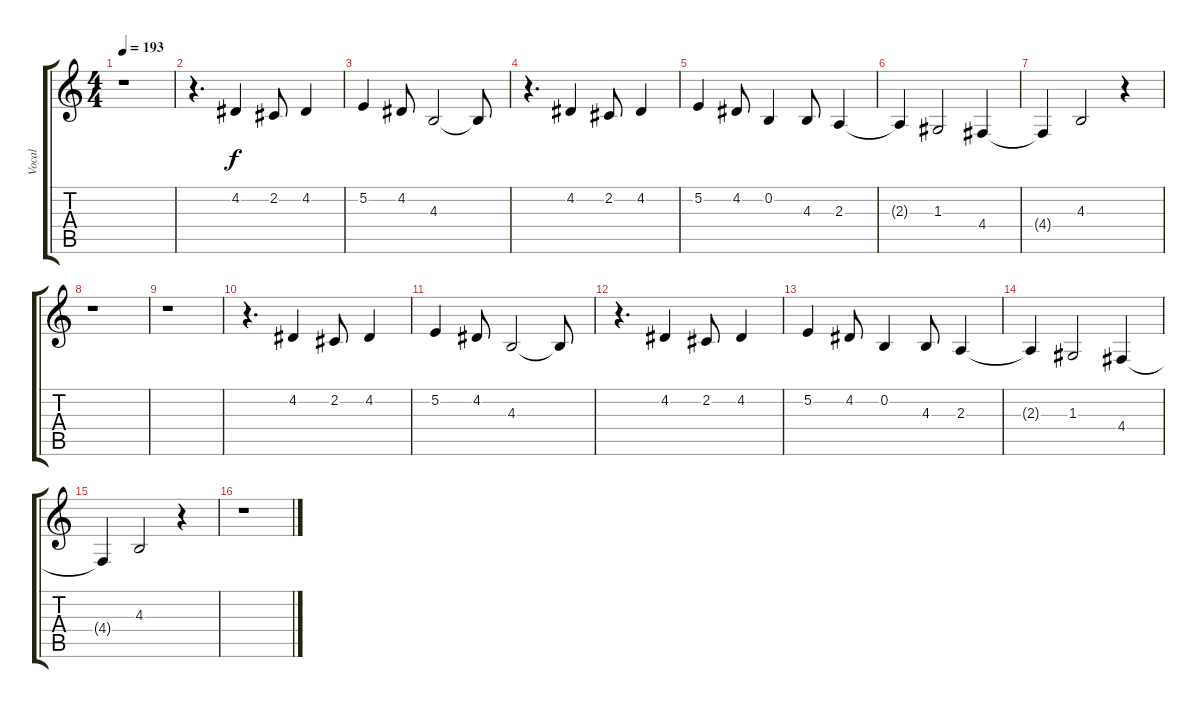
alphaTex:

\track ("Vocal" "Vocal") {instrument cello}
\staff {score tabs}
\tuning (E4 B3 G3 D3 A2 E2) {hide}
\ts (4 4)
\tempo 193
\clef g2
\ks c
r.1{dy f} |
r.4{d} 4.2.4 2.2.8 4.2.4 |
5.2.4 4.2.8 4.3.2 4.3{t}.8 |
r.4{d} 4.2.4 2.2.8 4.2.4 |
5.2.4 4.2.8 0.2.4 4.3.8 2.3.4 |
2.3{t}.4 1.3.2 4.4.4 |
4.4{t}.4 4.3.2 r.4 |
r.1 |
r.1 |
r.4{d} 4.2.4 2.2.8 4.2.4 |
5.2.4 4.2.8 4.3.2 4.3{t}.8 |
r.4{d} 4.2.4 2.2.8 4.2.4 |
5.2.4 4.2.8 0.2.4 4.3.8 2.3.4 |
2.3{t}.4 1.3.2 4.4.4 |
4.4{t}.4 4.3.2 r.4 |
r.1
